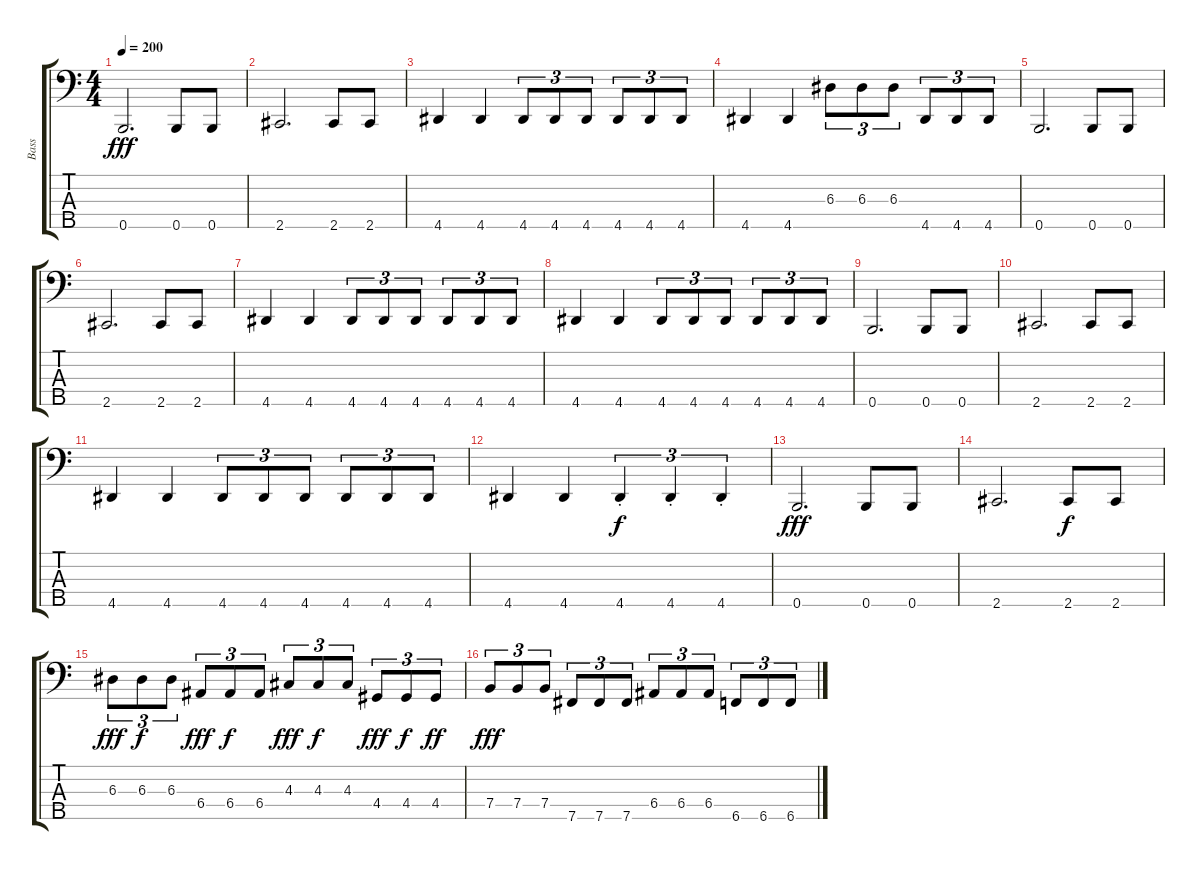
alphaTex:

\track ("Bass" "Bass") {instrument electricbassfinger}
\staff {score tabs}
\tuning (G2 D2 A1 E1 B0) {hide}
\ts (4 4)
\tempo 200
\clef f4
\ks c
0.5.2{d dy fff} 0.5.8 0.5.8 |
2.5.2{d} 2.5.8 2.5.8 |
4.5.4 4.5.4 4.5.8{tu (3 2)} 4.5.8{tu (3 2)} 4.5.8{tu (3 2)} 4.5.8{tu (3 2)} 4.5.8{tu (3 2)} 4.5.8{tu (3 2)} |
4.5.4 4.5.4 6.3.8{tu (3 2)} 6.3.8{tu (3 2)} 6.3.8{tu (3 2)} 4.5.8{tu (3 2)} 4.5.8{tu (3 2)} 4.5.8{tu (3 2)} |
0.5.2{d} 0.5.8 0.5.8 |
2.5.2{d} 2.5.8 2.5.8 |
4.5.4 4.5.4 4.5.8{tu (3 2)} 4.5.8{tu (3 2)} 4.5.8{tu (3 2)} 4.5.8{tu (3 2)} 4.5.8{tu (3 2)} 4.5.8{tu (3 2)} |
4.5.4 4.5.4 4.5.8{tu (3 2)} 4.5.8{tu (3 2)} 4.5.8{tu (3 2)} 4.5.8{tu (3 2)} 4.5.8{tu (3 2)} 4.5.8{tu (3 2)} |
0.5.2{d} 0.5.8 0.5.8 |
2.5.2{d} 2.5.8 2.5.8 |
4.5.4 4.5.4 4.5.8{tu (3 2)} 4.5.8{tu (3 2)} 4.5.8{tu (3 2)} 4.5.8{tu (3 2)} 4.5.8{tu (3 2)} 4.5.8{tu (3 2)} |
4.5.4 4.5.4 4.5{st}.4{tu (3 2) dy f} 4.5{st}.4{tu (3 2)} 4.5{st}.4{tu (3 2)} |
0.5.2{d dy fff} 0.5.8 0.5.8 |
2.5.2{d} 2.5.8{dy f} 2.5.8 |
6.3.8{tu (3 2) dy fff} 6.3.8{tu (3 2) dy f} 6.3.8{tu (3 2)} 6.4.8{tu (3 2) dy fff} 6.4.8{tu (3 2) dy f} 6.4.8{tu (3 2)} 4.3.8{tu (3 2) dy fff} 4.3.8{tu (3 2) dy f} 4.3.8{tu (3 2)} 4.4.8{tu (3 2) dy fff} 4.4.8{tu (3 2) dy f} 4.4.8{tu (3 2) dy ff} |
7.4.8{tu (3 2) dy fff} 7.4.8{tu (3 2)} 7.4.8{tu (3 2)} 7.5.8{tu (3 2)} 7.5.8{tu (3 2)} 7.5.8{tu (3 2)} 6.4.8{tu (3 2)} 6.4.8{tu (3 2)} 6.4.8{tu (3 2)} 6.5.8{tu (3 2)} 6.5.8{tu (3 2)} 6.5.8{tu (3 2)}
